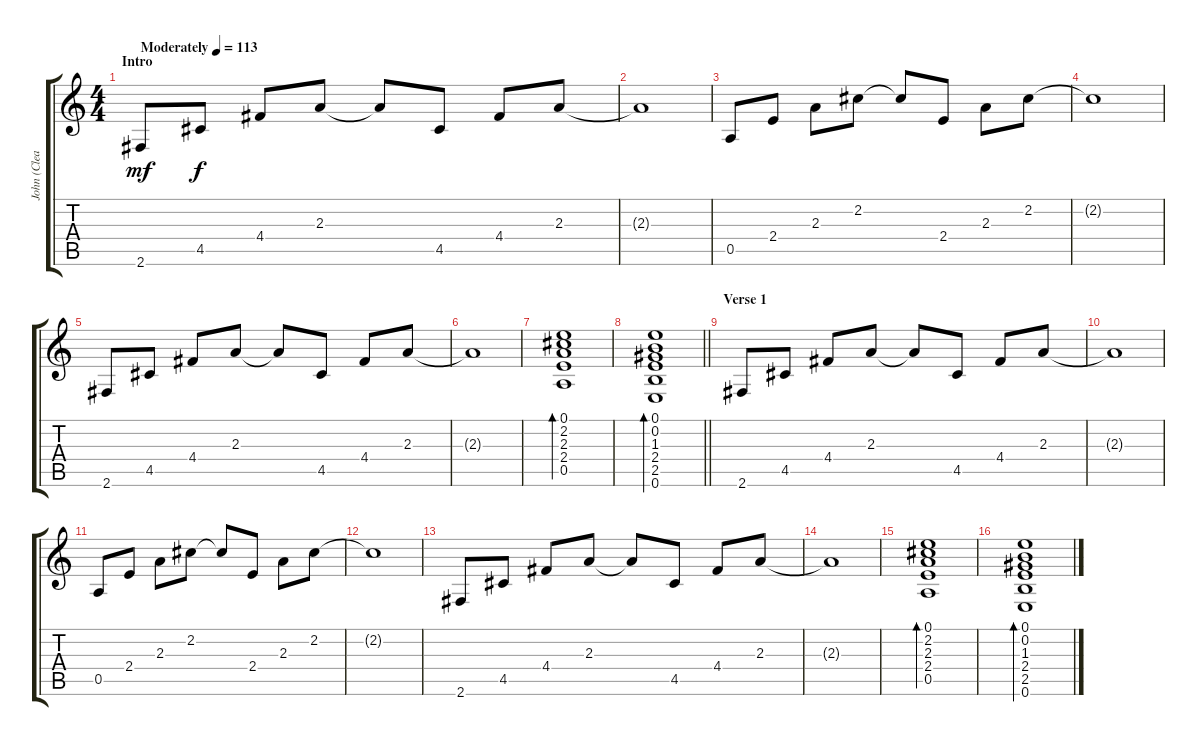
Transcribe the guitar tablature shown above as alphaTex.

\track ("John (Clean)" "John (Clea") {instrument electricguitarjazz}
\staff {score tabs}
\tuning (E4 B3 G3 D3 A2 E2) {hide}
\ts (4 4)
\section ("" "Intro")
\tempo (113 "Moderately")
\clef g2
\ks c
2.6.8{dy mf instrument electricguitarjazz} 4.5.8{dy f} 4.4.8 2.3.8 2.3{t}.8 4.5.8 4.4.8 2.3.8 |
2.3{t}.1 |
0.5.8 2.4.8 2.3.8 2.2.8 2.2{t}.8 2.4.8 2.3.8 2.2.8 |
2.2{t}.1 |
2.6.8 4.5.8 4.4.8 2.3.8 2.3{t}.8 4.5.8 4.4.8 2.3.8 |
2.3{t}.1 |
(0.1 2.2 2.3 2.4 0.5).1{bd 120} |
\barLineRight lightlight
(0.1 0.2 1.3 2.4 2.5 0.6).1{bd 120} |
\section ("" "Verse 1")
2.6.8 4.5.8 4.4.8 2.3.8 2.3{t}.8 4.5.8 4.4.8 2.3.8 |
2.3{t}.1 |
0.5.8 2.4.8 2.3.8 2.2.8 2.2{t}.8 2.4.8 2.3.8 2.2.8 |
2.2{t}.1 |
2.6.8 4.5.8 4.4.8 2.3.8 2.3{t}.8 4.5.8 4.4.8 2.3.8 |
2.3{t}.1 |
(0.1 2.2 2.3 2.4 0.5).1{bd 120} |
(0.1 0.2 1.3 2.4 2.5 0.6).1{bd 120}
